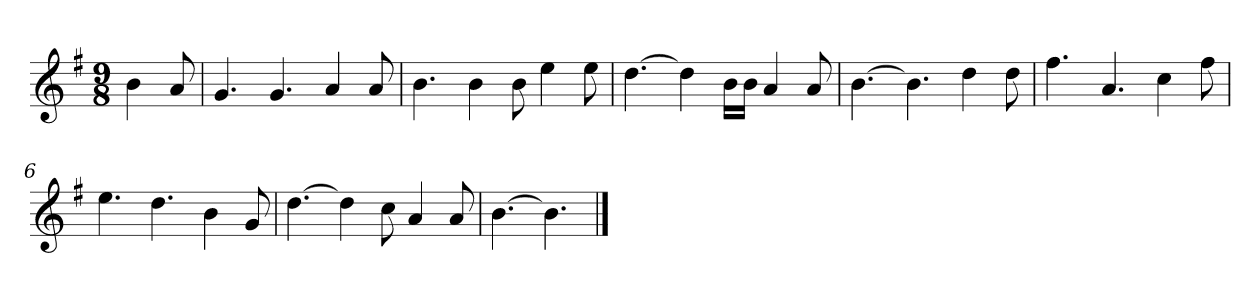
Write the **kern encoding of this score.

**kern
*part1
*staff1
*k[f#]
*M9/8
*MM120
=
4b
8a
=1
4.g
4.g
4a
8a
=2
4.b
4b
8b
4ee
8ee
=3
[4.dd
4dd]
16bLL
16bJJ
4a
8a
=4
[4.b
4.b]
4dd
8dd
=5
4.ff#
4.a
4cc
8ff#
=6
4.ee
4.dd
4b
8g
=7
[4.dd
4dd]
8cc
4a
8a
=8
[4.b
4.b]
==
*-
